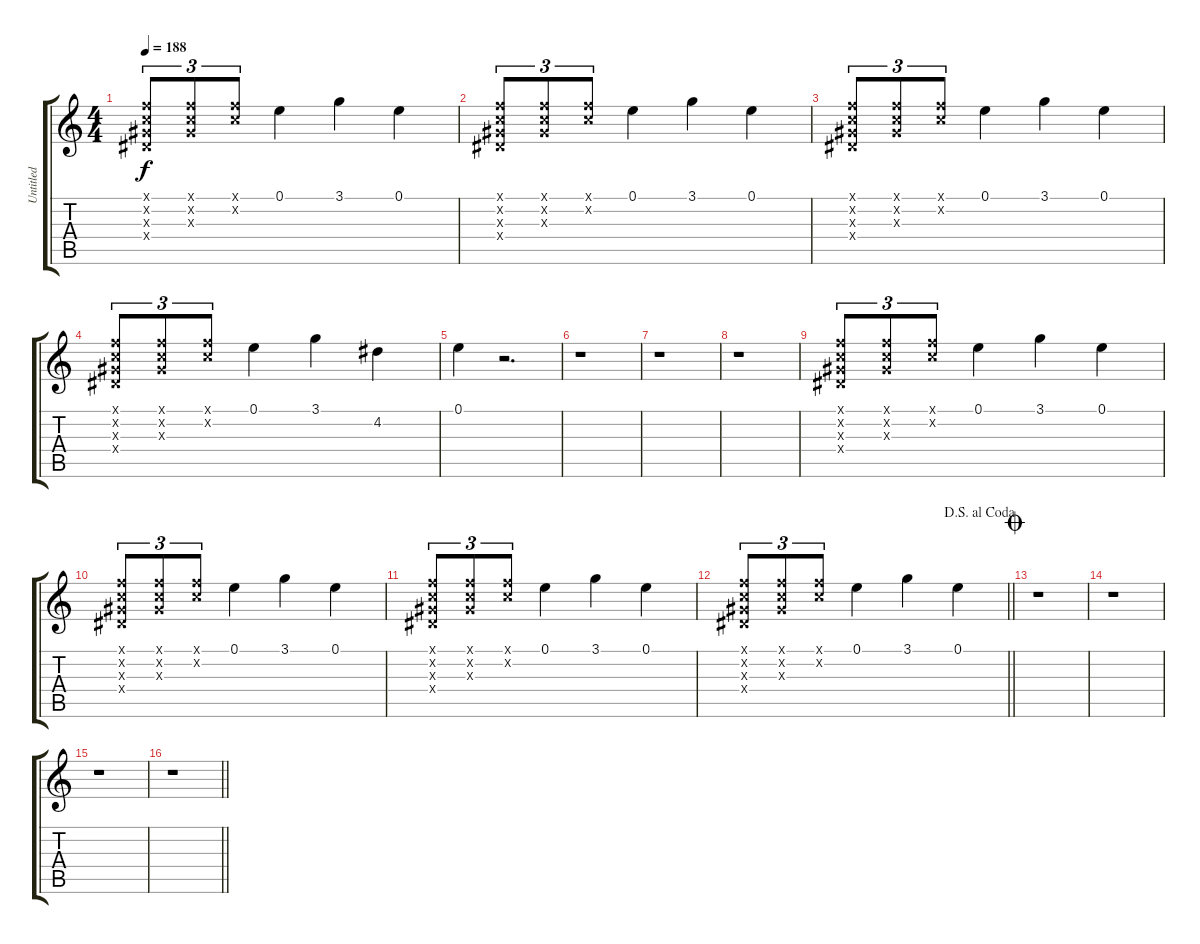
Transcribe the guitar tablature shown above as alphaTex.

\track ("Untitled" "Untitled") {instrument acousticguitarnylon}
\staff {score tabs}
\tuning (E4 B3 G3 D3 A2 E2) {hide}
\ts (4 4)
\tempo 188
\clef g2
\ks c
(1.1{x} 1.2{x} 1.3{x} 1.4{x}).8{tu (3 2) dy f} (1.1{x} 1.2{x} 1.3{x}).8{tu (3 2)} (1.1{x} 1.2{x}).8{tu (3 2)} 0.1.4 3.1.4 0.1.4 |
(1.1{x} 1.2{x} 1.3{x} 1.4{x}).8{tu (3 2)} (1.1{x} 1.2{x} 1.3{x}).8{tu (3 2)} (1.1{x} 1.2{x}).8{tu (3 2)} 0.1.4 3.1.4 0.1.4 |
(1.1{x} 1.2{x} 1.3{x} 1.4{x}).8{tu (3 2)} (1.1{x} 1.2{x} 1.3{x}).8{tu (3 2)} (1.1{x} 1.2{x}).8{tu (3 2)} 0.1.4 3.1.4 0.1.4 |
(1.1{x} 1.2{x} 1.3{x} 1.4{x}).8{tu (3 2)} (1.1{x} 1.2{x} 1.3{x}).8{tu (3 2)} (1.1{x} 1.2{x}).8{tu (3 2)} 0.1.4 3.1.4 4.2.4 |
0.1.4 r.2{d} |
r.1 |
r.1 |
r.1 |
(1.1{x} 1.2{x} 1.3{x} 1.4{x}).8{tu (3 2)} (1.1{x} 1.2{x} 1.3{x}).8{tu (3 2)} (1.1{x} 1.2{x}).8{tu (3 2)} 0.1.4 3.1.4 0.1.4 |
(1.1{x} 1.2{x} 1.3{x} 1.4{x}).8{tu (3 2)} (1.1{x} 1.2{x} 1.3{x}).8{tu (3 2)} (1.1{x} 1.2{x}).8{tu (3 2)} 0.1.4 3.1.4 0.1.4 |
(1.1{x} 1.2{x} 1.3{x} 1.4{x}).8{tu (3 2)} (1.1{x} 1.2{x} 1.3{x}).8{tu (3 2)} (1.1{x} 1.2{x}).8{tu (3 2)} 0.1.4 3.1.4 0.1.4 |
\jump dalsegnoalcoda
\barLineRight lightlight
(1.1{x} 1.2{x} 1.3{x} 1.4{x}).8{tu (3 2)} (1.1{x} 1.2{x} 1.3{x}).8{tu (3 2)} (1.1{x} 1.2{x}).8{tu (3 2)} 0.1.4 3.1.4 0.1.4 |
\jump coda
r.1 |
r.1 |
r.1 |
\barLineRight lightlight
r.1
